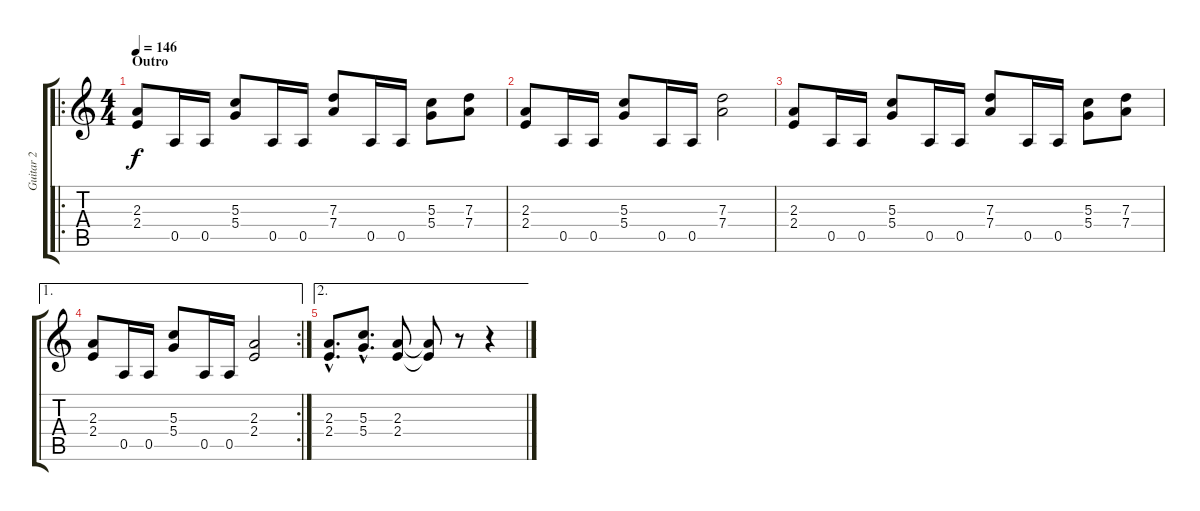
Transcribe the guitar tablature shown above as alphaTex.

\track ("Guitar 2" "Guitar 2") {instrument overdrivenguitar}
\staff {score tabs}
\tuning (E4 B3 G3 D3 A2 E2) {hide}
\ro
\ts (4 4)
\section ("" "Outro")
\tempo 146
\clef g2
\ks c
(2.3 2.4).8{dy f} 0.5.16 0.5.16 (5.3 5.4).8 0.5.16 0.5.16 (7.3 7.4).8 0.5.16 0.5.16 (5.3 5.4).8 (7.3 7.4).8 |
(2.3 2.4).8 0.5.16 0.5.16 (5.3 5.4).8 0.5.16 0.5.16 (7.3 7.4).2 |
(2.3 2.4).8 0.5.16 0.5.16 (5.3 5.4).8 0.5.16 0.5.16 (7.3 7.4).8 0.5.16 0.5.16 (5.3 5.4).8 (7.3 7.4).8 |
\ae 1
\rc 2
(2.3 2.4).8 0.5.16 0.5.16 (5.3 5.4).8 0.5.16 0.5.16 (2.3 2.4).2 |
\ae 2
(2.3{hac} 2.4{hac}).8{d} (5.3{hac} 5.4{hac}).8{d} (2.3 2.4).8 (2.3{t} 2.4{t}).8 r.8 r.4
